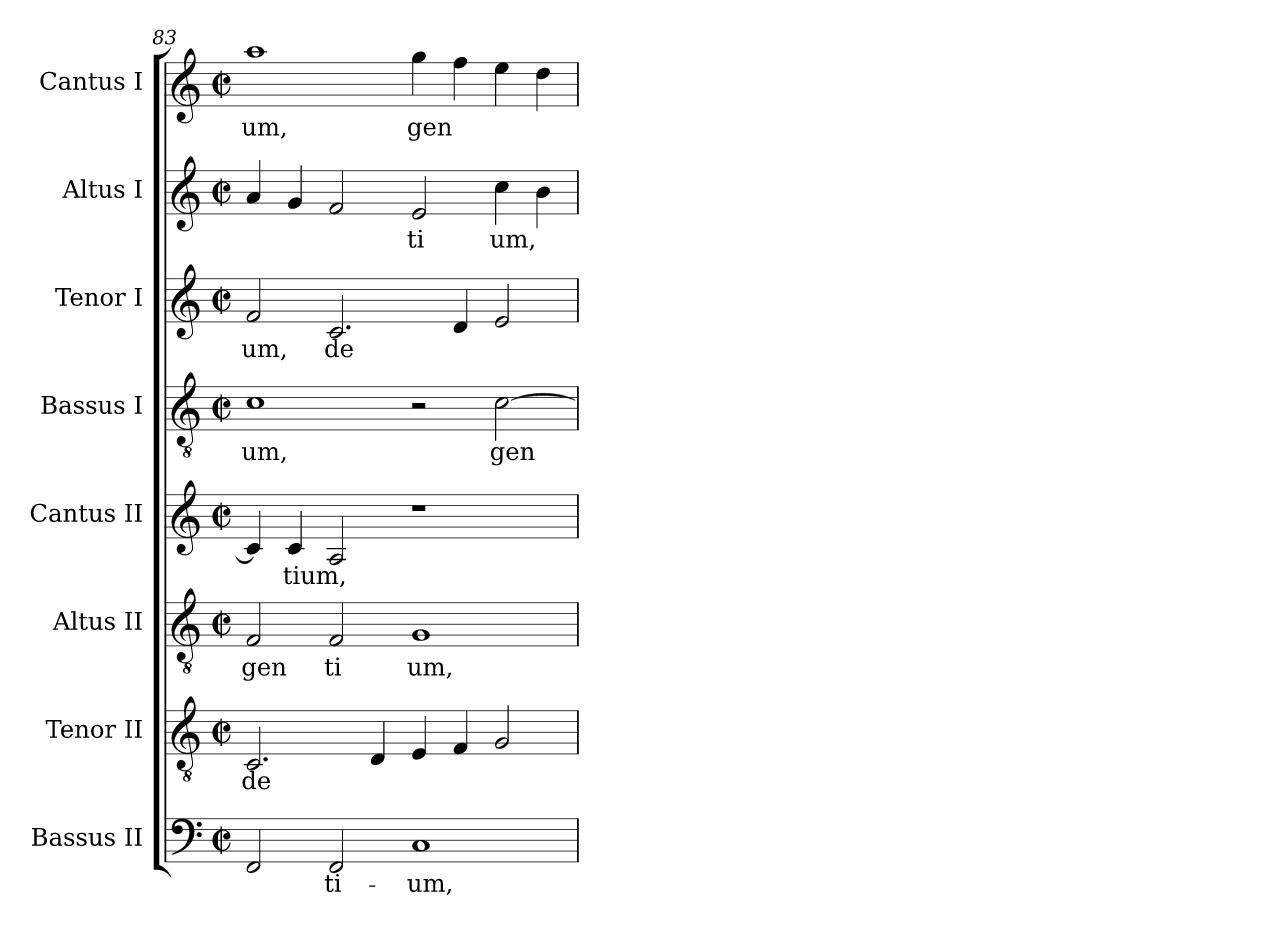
**kern	**text	**kern	**text	**kern	**text	**kern	**text	**kern	**text	**kern	**text	**kern	**text	**kern	**text
*part8	*part8	*part7	*part7	*part6	*part6	*part5	*part5	*part4	*part4	*part3	*part3	*part2	*part2	*part1	*part1
*staff8	*staff8	*staff7	*staff7	*staff6	*staff6	*staff5	*staff5	*staff4	*staff4	*staff3	*staff3	*staff2	*staff2	*staff1	*staff1
*I"Bassus II	*	*I"Tenor II	*	*I"Altus II	*	*I"Cantus II	*	*I"Bassus I	*	*I"Tenor I	*	*I"Altus I	*	*I"Cantus I	*
*clefF4	*	*clefGv2	*	*clefGv2	*	*clefG2	*	*clefGv2	*	*clefG2	*	*clefG2	*	*clefG2	*
*k[]	*	*k[]	*	*k[]	*	*k[]	*	*k[]	*	*k[]	*	*k[]	*	*k[]	*
*C:	*	*C:	*	*C:	*	*C:	*	*C:	*	*C:	*	*C:	*	*C:	*
*M2/2	*	*M2/2	*	*M2/2	*	*M2/2	*	*M2/2	*	*M2/2	*	*M2/2	*	*M2/2	*
*met(c|)	*	*met(c|)	*	*met(c|)	*	*met(c|)	*	*met(c|)	*	*met(c|)	*	*met(c|)	*	*met(c|)	*
=83	=83	=83	=83	=83	=83	=83	=83	=83	=83	=83	=83	=83	=83	=83	=83
!	!LO:LY:b:cj	!	!LO:LY:b:cj	!	!LO:LY:b:cj	!	!LO:LY:b:cj	!	!LO:LY:b:cj	!	!LO:LY:b:cj	!	!LO:LY:b:cj	!	!LO:LY:b:cj
2FF/	--	2.C/	de	2F/	gen	4c/]	.	1c	um,	2f/	um,	4a/	.	1aa	um,
!	!	!	!	!	!	!	!LO:LY:b:cj	!	!	!	!	!	!LO:LY:b:cj	!	!
.	.	.	.	.	.	4c/	tium,	.	.	.	.	4g/	.	.	.
!	!LO:LY:b:cj	!	!	!	!LO:LY:b:cj	!	!LO:LY:b:cj	!	!	!	!LO:LY:b:cj	!	!LO:LY:b:cj	!	!
2FF/	-ti-	.	.	2F/	ti	2A/	.	.	.	2.c/	de	2f/	.	.	.
!	!	!	!LO:LY:b:cj	!	!	!	!	!	!	!	!	!	!	!	!
.	.	4D/	.	.	.	.	.	.	.	.	.	.	.	.	.
!	!LO:LY:b:cj	!	!LO:LY:b:cj	!	!LO:LY:b:cj	!	!	!	!	!	!	!	!LO:LY:b:cj	!	!LO:LY:b:cj
1C	-um,	4E/	.	1G	um,	1r	.	2r	.	.	.	2e/	ti	4gg\	gen
!	!	!	!LO:LY:b:cj	!	!	!	!	!	!	!	!LO:LY:b:cj	!	!	!	!LO:LY:b:cj
.	.	4F/	.	.	.	.	.	.	.	4d/	.	.	.	4ff\	.
!	!	!	!LO:LY:b:cj	!	!	!	!	!	!LO:LY:b:cj	!	!LO:LY:b:cj	!	!LO:LY:b:cj	!	!LO:LY:b:cj
.	.	2G/	.	.	.	.	.	[>2c\	gen	2e/	.	4cc\	um,	4ee\	.
!	!	!	!	!	!	!	!	!	!	!	!	!	!LO:LY:b:cj	!	!LO:LY:b:cj
.	.	.	.	.	.	.	.	.	.	.	.	4b\	.	4dd\	.
=	=	=	=	=	=	=	=	=	=	=	=	=	=	=	=
*-	*-	*-	*-	*-	*-	*-	*-	*-	*-	*-	*-	*-	*-	*-	*-
